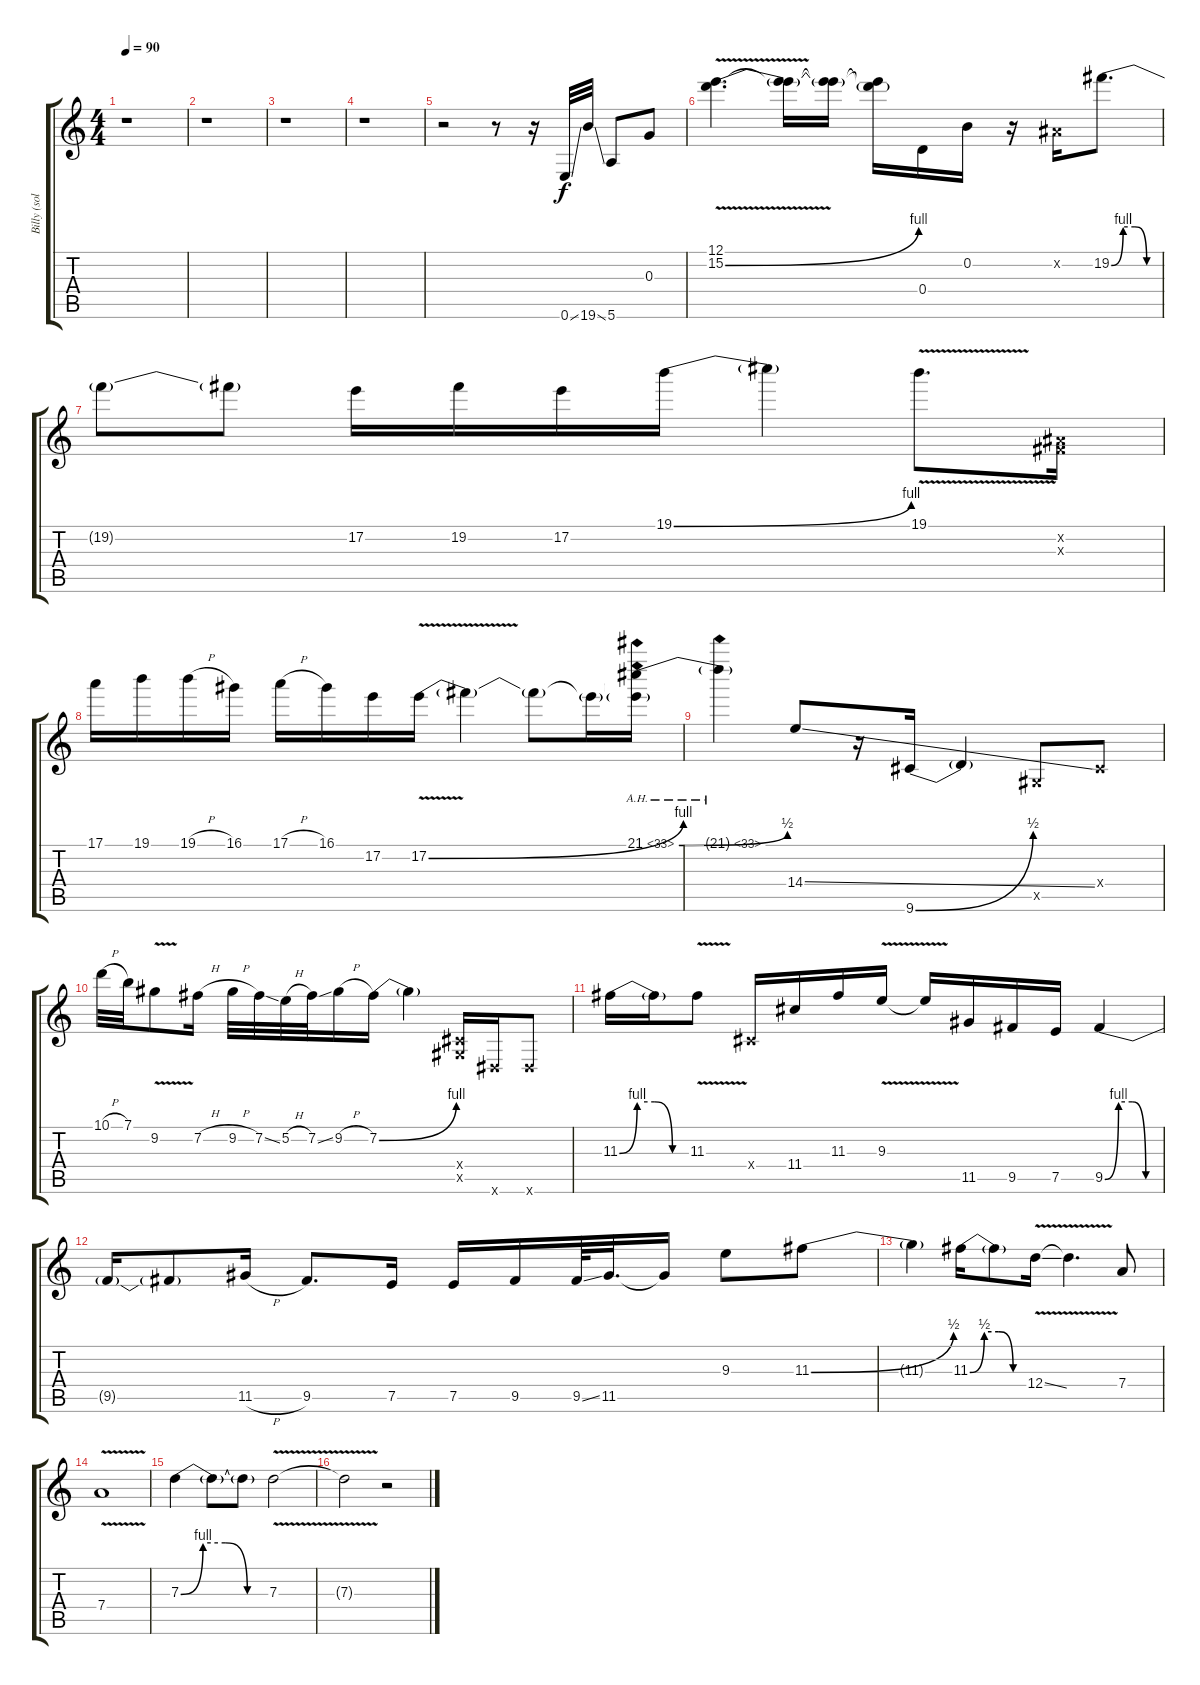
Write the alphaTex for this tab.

\track ("Billy (solo)" "Billy (sol") {instrument distortionguitar}
\staff {score tabs}
\tuning (E4 B3 G3 D3 A2 E2) {hide}
\ts (4 4)
\tempo 90
\clef g2
\ks c
r.1{dy f} |
r.1 |
r.1 |
r.1 |
r.2 r.8 r.16 0.6{ss}.32 19.6{ss}.32 5.6.8 0.3.8 |
(12.1{v} 15.2{be (bend 0 0 60 4) v}).4{d} (12.1{t} 15.2{t}).16 (12.1{t} 15.2{t}).16 (12.1{t} 15.2{t}).16 0.4.16 0.2.16 r.16 -1.2{x}.16 19.2{be (custom 0 0 15 4 30 4 45 0 60 0)}.8{d} |
19.2{t}.8 19.2{t}.8 17.2.16 19.2.16 17.2.16 19.1{be (bend 0 0 60 4)}.16 19.1{t}.4 19.1{v}.8{d} (-1.2{x} -1.3{x}).16 |
17.1.16 19.1.16 19.1{h}.16 16.1.16 17.1{h}.16 16.1.16 17.2.16 17.2{be (bend 0 0 60 4) v}.16 17.2{t}.4 17.2{t}.8 17.2{t}.16 (21.1{be (bend 0 0 60 2) ah 12} 17.2{ah 12 t}).16 |
21.1{ah 12 t}.4 14.4{ss}.8 r.16 9.6{be (bend 0 0 60 2)}.16 9.6{t}.4 -1.5{x}.8 -1.4{x}.8 |
10.1{h}.32 7.1.32 9.2{v}.8 7.2{h}.16 9.2{h}.32 7.2{ss}.32 5.2{h}.32 7.2{ss}.32 9.2{h}.16 7.2{be (bend 0 0 60 4)}.16 7.2{t}.4 (-1.4{x} -1.5{x}).16 -1.6{x}.16 -1.6{x}.8 |
11.3{be (custom 0 0 15 4 30 4 45 0 60 0)}.16 11.3{t}.16 11.3{v}.8 -1.4{x}.16 11.4.16 11.3.16 9.3{v}.16 9.3{t}.16 11.5.16 9.5.16 7.5.16 9.5{be (custom 0 0 15 4 30 4 45 0 60 0)}.4 |
9.5{t}.16 9.5{t}.8 11.5{h}.16 9.5.8{d} 7.5.16 7.5.16 9.5.16 9.5{ss}.64 11.5.32{d} 11.5{t}.16 9.3.8 11.3{be (bend 0 0 60 2)}.8 |
11.3{t}.4 11.3{be (custom 0 0 15 2 30 2 45 0 60 0)}.16 11.3{t}.8 12.4{v ss}.16 12.4{t}.4{d} 7.4.8 |
7.4{v}.1 |
7.3{be (custom 0 0 15 4 30 4 45 0 60 0)}.4 7.3{t}.8 7.3{t}.8 7.3{v}.2 |
7.3{t}.2 r.2
